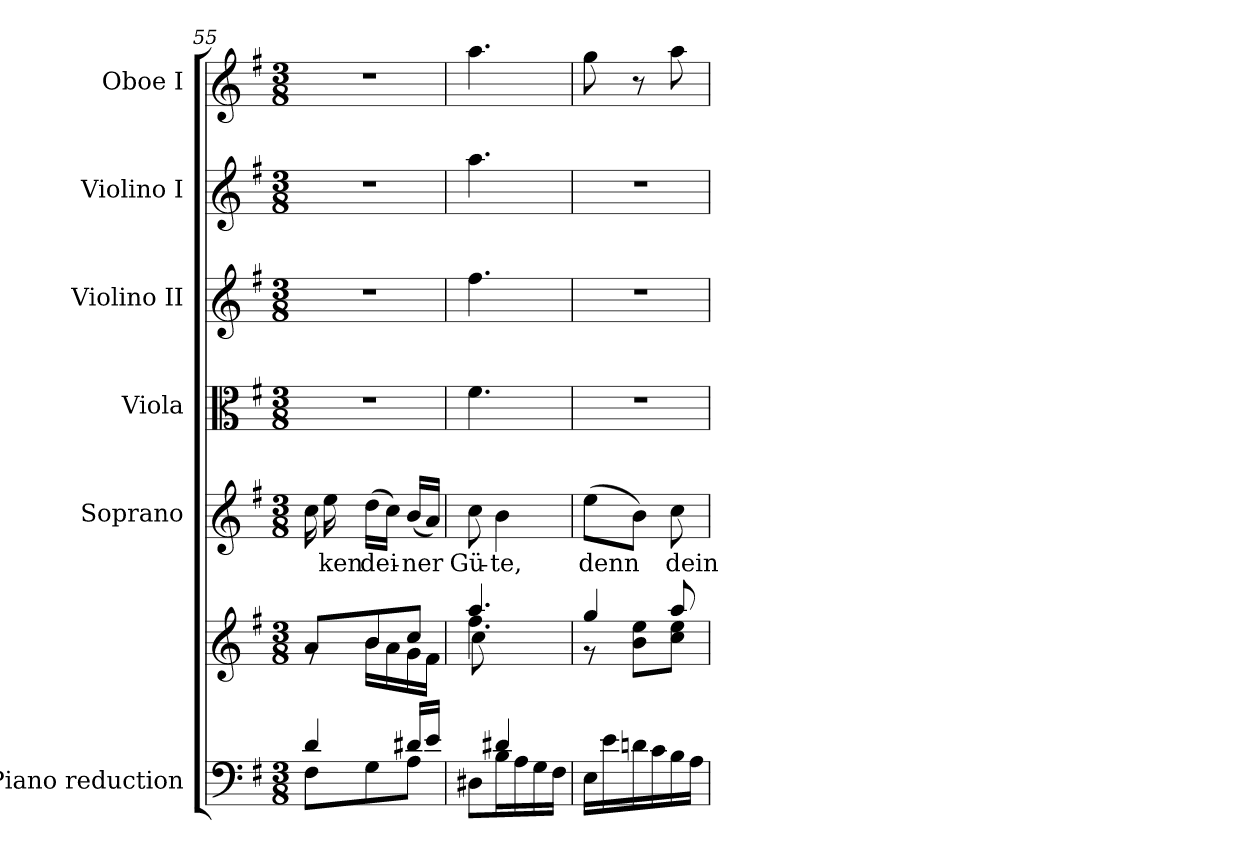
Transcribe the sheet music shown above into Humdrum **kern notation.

**kern	**kern	**kern	**text	**kern	**kern	**kern	**kern
*part6	*part6	*part5	*part5	*part4	*part3	*part2	*part1
*staff7	*staff6	*staff5	*staff5	*staff4	*staff3	*staff2	*staff1
*I"Piano reduction	*	*I"Soprano	*	*I"Viola	*I"Violino II	*I"Violino I	*I"Oboe I
*I'Pno	*	*	*	*I'Vla	*I'Vln	*I'Vln	*I'Ob
*clefF4	*clefG2	*clefG2	*	*clefC3	*clefG2	*clefG2	*clefG2
*k[f#]	*k[f#]	*k[f#]	*	*k[f#]	*k[f#]	*k[f#]	*k[f#]
*M3/8	*M3/8	*M3/8	*	*M3/8	*M3/8	*M3/8	*M3/8
=55	=55	=55	=55	=55	=55	=55	=55
*^	*^	*	*	*	*	*	*
4d/	8F#\L	8a/L	8rg	16cc\	.	4.r	4.r	4.r	4.r
!	!	!	!	!	!LO:LY:b	!	!	!	!
.	.	.	.	16ee\	-ken	.	.	.	.
!	!	!	!	!	!LO:LY:b	!	!	!	!
.	8G\	8b/	16b\LL	(>16dd\LL	dei-	.	.	.	.
.	.	.	16a\	16cc\JJ)	.	.	.	.	.
!	!	!	!	!	!LO:LY:b	!	!	!	!
16d#X/LL	8A\J	8cc/J	16g\	(<16b/LL	-ner	.	.	.	.
16e/JJ	.	.	16f#\JJ	16a/JJ)	.	.	.	.	.
=56	=56	=56	=56	=56	=56	=56	=56	=56	=56
*	*	*	*^	*	*	*	*	*	*
!	!	!	!	!	!	!LO:LY:b	!	!	!	!
8ryy	8D#X\L	4.aa/	4.ff#\	8cc\	8cc\	Gü-	4.f#\	4.ff#\	4.aa\	4.aa\
!	!	!	!	!	!	!LO:LY:b	!	!	!	!
4d#X/	16B\L	.	.	4ryy	4b\	-te,	.	.	.	.
.	16A\	.	.	.	.	.	.	.	.	.
.	16G\	.	.	.	.	.	.	.	.	.
.	16F#\JJ	.	.	.	.	.	.	.	.	.
*	*	*	*v	*v	*	*	*	*	*	*
=57	=57	=57	=57	=57	=57	=57	=57	=57	=57
!	!	!	!	!	!LO:LY:b	!	!	!	!
*v	*v	*	*	*	*	*	*	*	*
16E\LL	4gg/	8r	(>8ee\L	denn	4.r	4.r	4.r	8gg\
16e\	.	.	.	.	.	.	.	.
16dn\	.	8b\ 8ee\L	8b\J)	.	.	.	.	8r
16c\	.	.	.	.	.	.	.	.
!	!	!	!	!LO:LY:b	!	!	!	!
16B\	8aa/	8cc\ 8ee\J	8cc\	dein	.	.	.	8aa\
16A\JJ	.	.	.	.	.	.	.	.
*	*v	*v	*	*	*	*	*	*
=	=	=	=	=	=	=	=
*-	*-	*-	*-	*-	*-	*-	*-
